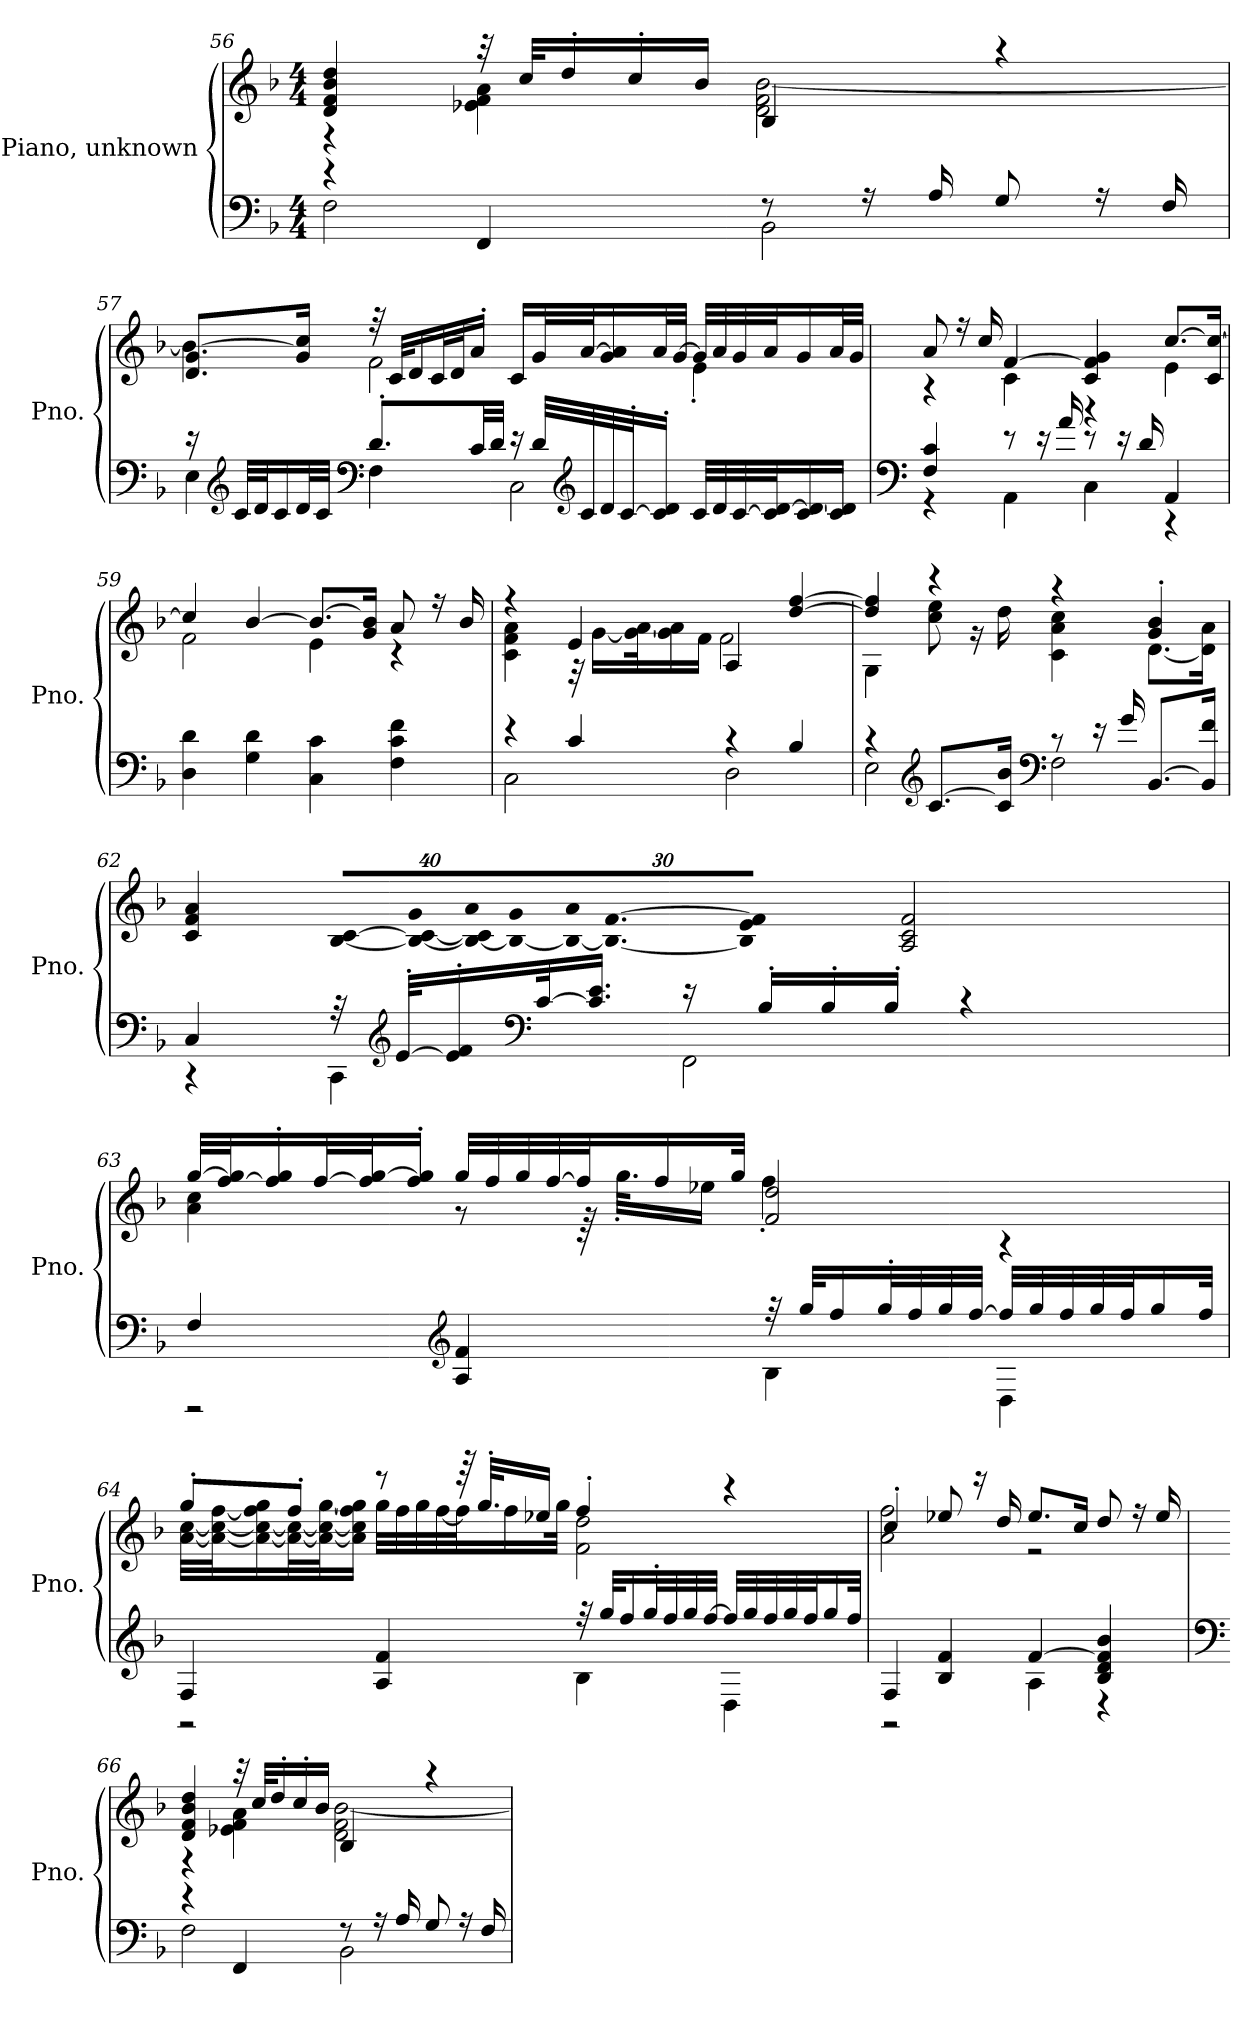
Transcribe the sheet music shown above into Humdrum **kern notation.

**kern	**kern
*part1	*part1
*staff2	*staff1
*I"Piano, unknown	*
*I'Pno.	*
!!LO:LB:g=z
*clefF4	*clefG2
*k[b-]	*k[b-]
*M4/4	*M4/4
=56	=56
*^	*^
4r	2F\	4d/ 4f/ 4b-/ 4dd/	4r
4FF/	.	32r	4e-X\ 4f\ 4a\
.	.	32cc/KLL	.
.	.	16dd'/	.
.	.	16cc'/	.
.	.	16b-/JJ	.
8r	2BB-\	4B-/	2d\ 2f\ [2b-\
16r	.	.	.
16A/	.	.	.
8G/	.	4r	.
16r	.	.	.
16F/	.	.	.
!!LO:LB:g=z	!!
=57	=57	=57	=57
16r	4E\	8.d/ [8.g/L	4b-\]
*clefG2	*	*	*
32c/LLL	.	.	.
32d/J	.	.	.
16c/	.	.	.
32d/L	.	16g/] 16cc/Jk	.
32c/JJJ	.	.	.
*clefF4	*	*	*
8.d'/L	4F\	32r	2f\
.	.	32c/KLL	.
.	.	16d/	.
.	.	32c/L	.
.	.	32d/J	.
32c/LL	.	16a'/JJ	.
32d/JJJ	.	.	.
16r	2C\	16c/LL	.
32d/LLL	.	32g/L	.
*clefG2	*	*	*
32c/	.	[32a/J	.
32d/	.	16g/ 16a/]	.
[32c'/J	.	.	.
16c/]' 16d/'JJ	.	32a/L	.
.	.	[32g/JJJ	.
32c/LLL	.	32g/LLL]	4e'\
32d/	.	32a/	.
[32c/	.	32g/	.
32c/] [32d/J	.	32a/J	.
[16c/ 16d/]	.	16g/	.
16c/] 16d/JJ	.	32a/L	.
.	.	32g/JJJ	.
!!LO:LB:g=z	!!
=58	=58	=58	=58
*clefF4	*	*	*
4F/ 4c/	4r	8a/	4r
.	.	16r	.
.	.	16cc/	.
8r	4AA\	[4f/	4c\
16r	.	.	.
16a/	.	.	.
8r	4C\	4c/ 4f/] 4g/	4r
16r	.	.	.
16d/	.	.	.
4AA/	4r	[8.cc/L	4e\
.	.	16c/ 16cc/_Jk	.
*v	*v	*	*
=59	=59	=59
4D\ 4d\	4cc/]	2f\
4G\ 4d\	[4b-/	.
4C\ 4c\	8.b-/L_	4e\
.	16g/ 16b-/]Jk	.
4F\ 4c\ 4f\	8a/	4r
.	16r	.
.	16b-/	.
=60	=60	=60
*^	*	*
4r	2C\	4r	4c\ 4f\ 4a\
4c/	.	4e/	32r
.	.	.	[16g\LL
.	.	.	32g\] [32a\K
.	.	.	16g\ 16a\]
.	.	.	16f\JJ
4r	2D\	4A/	2f\
4B-/	.	[4dd/ [4ff/	.
!!LO:LB:g=z	!!
=61	=61	=61	=61
4r	2E\	4dd/] 4ff/]	4G\
*clefG2	*	*	*
[8.c/L	.	4r	8cc\ 8ee\
.	.	.	16r
16c/] 16b-/Jk	.	.	16dd\
*clefF4	*	*	*
8r	2F\	4r	4c\ 4a\ 4cc\
16r	.	.	.
16g/	.	.	.
[8.BB-/L	.	4g/' 4b-/'	[8.d\L
16BB-/] 16f/Jk	.	.	16d\] 16a\Jk
*	*	*v	*v
=62	=62	=62
4C/	4r	4c/ 4f/ 4a/
*	*	*Xbrackettup
!	!	!LO:N:vis=32
32r	4CC\	[640%23B-/ [640%23c/LLL
*clefG2	*	*
[32e'/KLL	.	.
!	!	!LO:N:vis=32
.	.	640%23B-/_ 640%23c/_ 640%23g/
16e/]' 16f/'	.	.
!	!	!LO:N:vis=32
.	.	640%23B-/_ 640%23c/] 640%23a/
!	!	!LO:N:vis=32
.	.	640%23B-/_ 640%23g/
*clefF4	*	*
[32c/K	.	.
!	!	!LO:N:vis=64
.	.	960%17B-/_ 960%17a/K
16.c/] 16.e/JJ	.	.
!	!	!LO:N:vis=32.
.	.	1920%103B-/_ [1920%103f/
!	!	!LO:N:vis=32
.	.	640%23B-/] 640%23e/ 640%23f/]JJJ
16r	2FF\	.
.	.	2A/ 2c/ 2f/
16B-'/LL	.	.
16B-'/	.	.
16B-'/JJ	.	.
4r	.	.
960ryy	960ryy	.
!!LO:LB:g=z
=63	=63	=63
*	*	*^
4F/	2r	[32gg/LLL	4a\ 4cc\
.	.	[32ff/ 32gg/]J	.
.	.	16ff/]' 16gg/'	.
.	.	[32ff/L	.
.	.	32ff/] [32gg/J	.
.	.	16ff/' 16gg/]'JJ	.
*clefG2	*	*	*
4A/ 4f/	.	32gg/LLL	8r
.	.	32ff/	.
.	.	32gg/	.
.	.	[32ff/	.
.	.	32ff/J]	64r
.	.	.	32.gg'\KLL
.	.	16ff/	.
.	.	.	16ee-X\JJ
.	.	32gg/JJk	.
32r	4B-\	2f/ 2dd/	4ff'\
32gg/KLL	.	.	.
16ff/	.	.	.
32gg'/L	.	.	.
32ff/	.	.	.
32gg/	.	.	.
[32ff/JJJ	.	.	.
32ff/LLL]	4D\	.	4r
32gg/	.	.	.
32ff/	.	.	.
32gg/	.	.	.
32ff/J	.	.	.
16gg/	.	.	.
32ff/JJk	.	.	.
!!LO:PB:g=z	!!
=64	=64	=64	=64
4F/	2r	8gg'/L	[32a\ [32cc\LLL
.	.	.	32a\_ 32cc\_ [32ff\J
.	.	.	16a\_ 16cc\_ 16ff\] 16gg\
.	.	8ff'/J	32a\_ 32cc\_L
.	.	.	32a\_ 32cc\_ [32gg\J
.	.	.	16a\] 16cc\] 16ff\ 16gg\]JJ
4A/ 4f/	.	8r	32gg\LLL
.	.	.	32ff\
.	.	.	32gg\
.	.	.	[32ff\
.	.	64r	32ff\J]
.	.	32.gg'/KLL	.
.	.	.	16ff\
.	.	16ee-X/JJ	.
.	.	.	32gg\JJk
32r	4B-\	4ff'/	2f\ 2dd\
32gg/KLL	.	.	.
16ff/	.	.	.
32gg'/L	.	.	.
32ff/	.	.	.
32gg/	.	.	.
[32ff/JJJ	.	.	.
32ff/LLL]	4D\	4r	.
32gg/	.	.	.
32ff/	.	.	.
32gg/	.	.	.
32ff/J	.	.	.
16gg/	.	.	.
32ff/JJk	.	.	.
=65	=65	=65	=65
4F/	2r	4cc'/	2a\ 2ff\
4B-/ 4f/	.	8ee-X/	.
.	.	16r	.
.	.	16dd/	.
[4f/	4A\	8.ee-/L	2r
.	.	16cc/Jk	.
4B-/ 4d/ 4f/] 4b-/	4r	8dd/	.
.	.	16r	.
.	.	16ee-/	.
!!LO:LB:g=z	!!
=66	=66	=66	=66
*clefF4	*	*	*
4r	2F\	4d/ 4f/ 4b-/ 4dd/	4r
4FF/	.	32r	4e-X\ 4f\ 4a\
.	.	32cc/KLL	.
.	.	16dd'/	.
.	.	16cc'/	.
.	.	16b-/JJ	.
8r	2BB-\	4B-/	2d\ 2f\ [2b-\
16r	.	.	.
16A/	.	.	.
8G/	.	4r	.
16r	.	.	.
16F/	.	.	.
*v	*v	*	*
*	*v	*v
=	=
*-	*-
